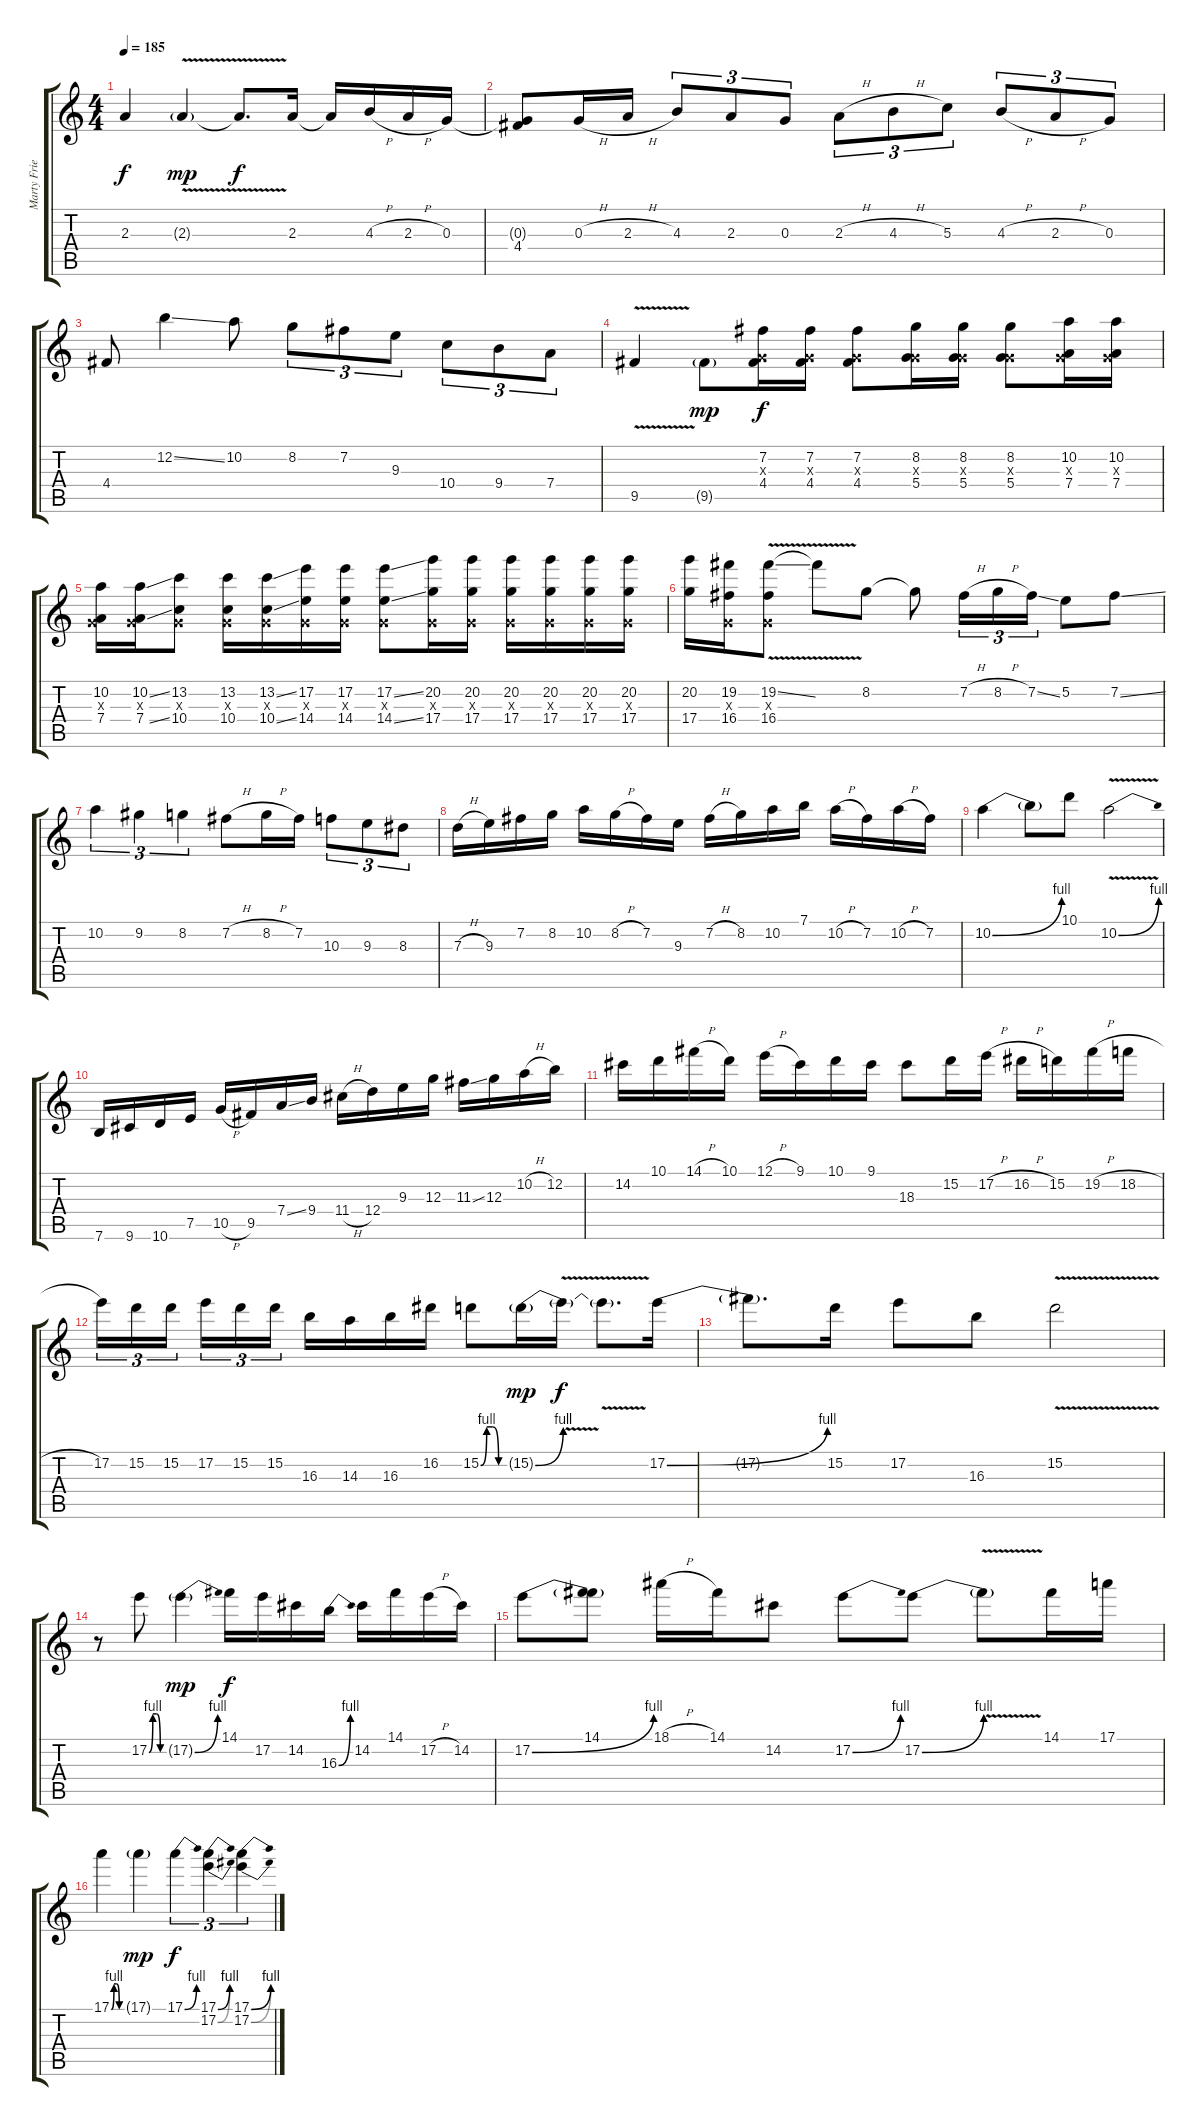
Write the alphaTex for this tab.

\track ("Marty Friedman" "Marty Frie") {instrument overdrivenguitar}
\staff {score tabs}
\tuning (E4 B3 G3 D3 A2 E2) {hide}
\ts (4 4)
\tempo 185
\clef g2
\ks c
2.3.4{dy f} 2.3{v g}.4{dy mp} 2.3{t}.8{d dy f} 2.3.16 2.3{t}.16 4.3{h}.16 2.3{h}.16 0.3.16 |
(0.3{t} 4.4).8 0.3{h}.16 2.3{h}.16 4.3.8{tu (3 2)} 2.3.8{tu (3 2)} 0.3.8{tu (3 2)} 2.3{h}.8{tu (3 2)} 4.3{h}.8{tu (3 2)} 5.3.8{tu (3 2)} 4.3{h}.8{tu (3 2)} 2.3{h}.8{tu (3 2)} 0.3.8{tu (3 2)} |
4.4.8 12.2{ss}.4 10.2.8 8.2.8{tu (3 2)} 7.2.8{tu (3 2)} 9.3.8{tu (3 2)} 10.4.8{tu (3 2)} 9.4.8{tu (3 2)} 7.4.8{tu (3 2)} |
9.5{v}.4 9.5{g}.8{dy mp} (7.2 0.3{x} 4.4).16{dy f} (7.2 0.3{x} 4.4).16 (7.2 0.3{x} 4.4).8 (8.2 0.3{x} 5.4).16 (8.2 0.3{x} 5.4).16 (8.2 0.3{x} 5.4).8 (10.2 0.3{x} 7.4).16 (10.2 0.3{x} 7.4).16 |
(10.2 0.3{x} 7.4).16 (10.2{ss} 0.3{x} 7.4{ss}).16 (13.2 0.3{x} 10.4).8 (13.2 0.3{x} 10.4).16 (13.2{ss} 0.3{x} 10.4{ss}).16 (17.2 0.3{x} 14.4).16 (17.2 0.3{x} 14.4).16 (17.2{ss} 0.3{x} 14.4{ss}).8 (20.2 0.3{x} 17.4).16 (20.2 0.3{x} 17.4).16 (20.2 0.3{x} 17.4).16 (20.2 0.3{x} 17.4).16 (20.2 0.3{x} 17.4).16 (20.2 0.3{x} 17.4).16 |
(20.2 17.4).16 (19.2 0.3{x} 16.4).16 (19.2{v ss} 0.3{v x} 16.4{v}).8 19.2{t}.8 8.2.8 8.2{t}.8 7.2{h}.16{tu (3 2)} 8.2{h}.16{tu (3 2)} 7.2{ss}.16{tu (3 2)} 5.2.8 7.2{ss}.8 |
10.2.4{tu (3 2)} 9.2.4{tu (3 2)} 8.2.4{tu (3 2)} 7.2{h}.8 8.2{h}.16 7.2.16 10.3.8{tu (3 2)} 9.3.8{tu (3 2)} 8.3.8{tu (3 2)} |
7.3{h}.16 9.3.16 7.2.16 8.2.16 10.2.16 8.2{h}.16 7.2.16 9.3.16 7.2{h}.16 8.2.16 10.2.16 7.1.16 10.2{h}.16 7.2.16 10.2{h}.16 7.2.16 |
10.2{be (bend 0 0 60 4)}.4 10.2{t}.8 10.1.8 10.2{be (bend 0 0 60 4) v}.2 |
7.6.16 9.6.16 10.6.16 7.5.16 10.5{h}.16 9.5.16 7.4{ss}.16 9.4.16 11.4{h}.16 12.4.16 9.3.16 12.3.16 11.3{ss}.16 12.3.16 10.2{h}.16 12.2.16 |
14.2.16 10.1.16 14.1{h}.16 10.1.16 12.1{h}.16 9.1.16 10.1.16 9.1.16 18.3.8 15.2.16 17.2{h}.16 16.2{h}.16 15.2.16 19.2{h}.16 18.2{h}.16 |
17.2.16{tu (3 2)} 15.2.16{tu (3 2)} 15.2.16{tu (3 2) beam splitsecondary} 17.2.16{tu (3 2)} 15.2.16{tu (3 2)} 15.2.16{tu (3 2)} 16.3.16 14.3.16 16.3.16 16.2.16 15.2{be (custom 0 0 15 4 30 4 45 0 60 0)}.8 15.2{be (bend 0 0 60 4) g}.16{dy mp} 15.2{v t}.16{dy f} 15.2{t}.8{d} 17.2{be (bend 0 0 60 4)}.16 |
17.2{t}.8{d} 15.2.16 17.2.8 16.3.8 15.2{v}.2 |
r.8 17.2{be (custom 0 0 15 4 30 4 45 0 60 0)}.8 17.2{be (bend 0 0 60 4) g}.4{dy mp} 14.1.16{dy f} 17.2.16 14.2.16 16.3{be (bend 0 0 60 4)}.16 14.2.16 14.1.16 17.2{h}.16 14.2.16 |
17.2{be (bend 0 0 60 4)}.8 (14.1 17.2{t}).8 18.1{h}.16 14.1.16 14.2.8 17.2{be (bend 0 0 60 4)}.8 17.2{be (bend 0 0 60 4)}.8 17.2{v t}.8 14.1.16 17.1.16 |
17.1{be (custom 0 0 15 4 30 4 45 0 60 0)}.4 17.1{g}.4{dy mp} 17.1{be (bend 0 0 60 4)}.4{tu (3 2) dy f} (17.1{be (bend 0 0 60 4)} 17.2{be (bend 0 0 60 4)}).4{tu (3 2)} (17.1{be (bend 0 0 60 4)} 17.2{be (bend 0 0 60 4)}).4{tu (3 2)}
